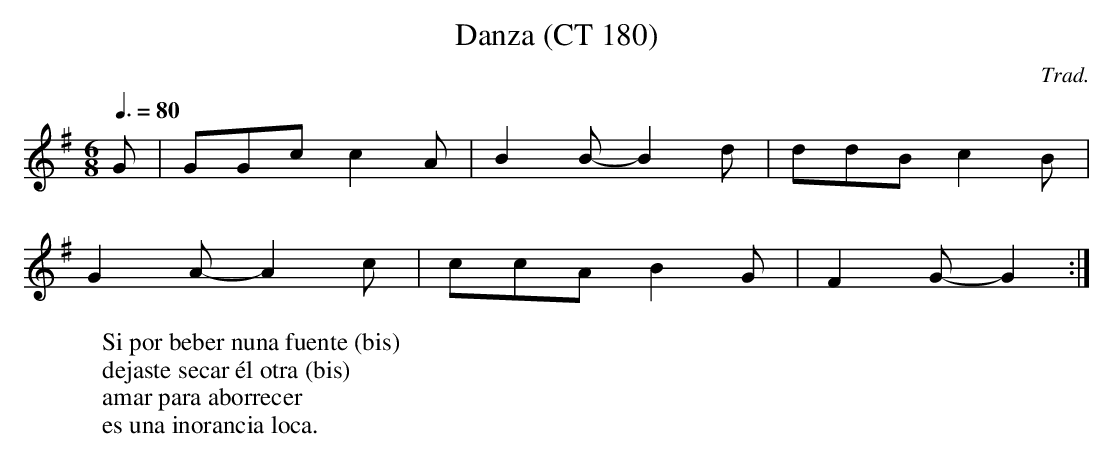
X:1
T:Danza (CT 180)
C:Trad.
M:6/8
L:1/8
Q:3/8=80
W:Si por beber nuna fuente (bis)
W:dejaste secar él otra (bis)
W:amar para aborrecer
W:es una inorancia loca.
K:G
G|GGc c2A|B2B- B2d|ddB c2B|
G2A- A2c|ccA B2G|F2G- G2:|
